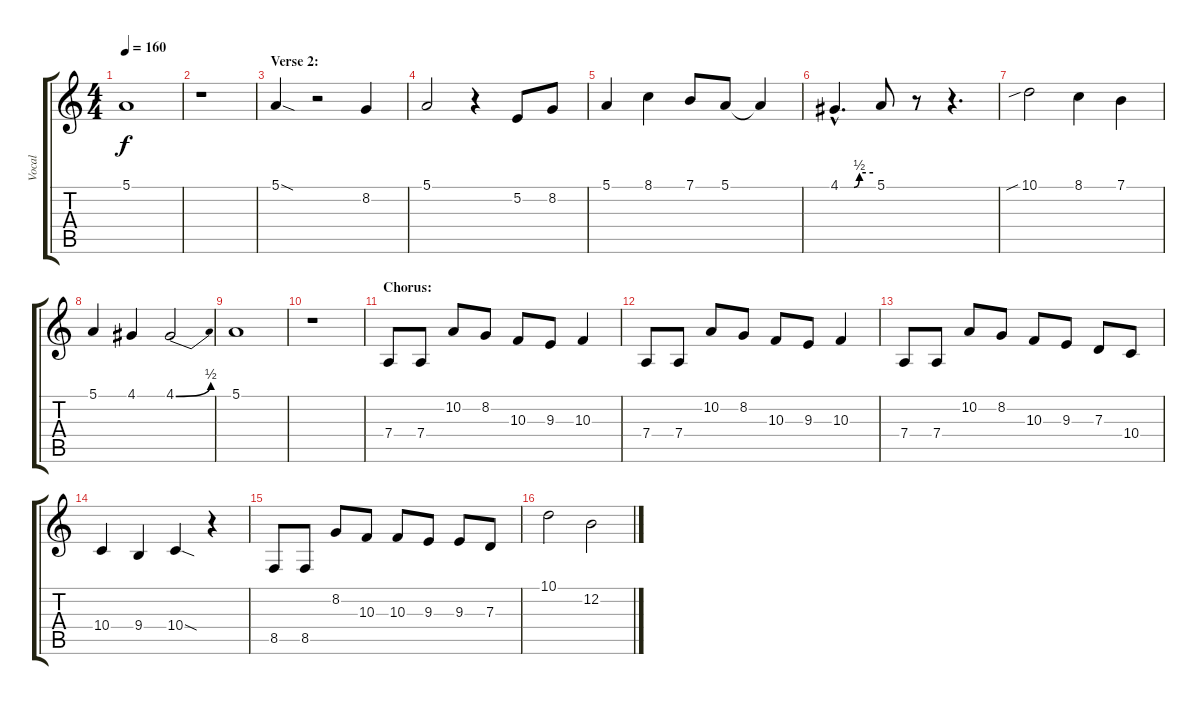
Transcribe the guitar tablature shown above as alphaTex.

\track ("Vocal" "Vocal") {instrument oboe}
\staff {score tabs}
\tuning (E4 B3 G3 D3 A2 E2) {hide}
\ts (4 4)
\tempo 160
\clef g2
\ks c
5.1.1{dy f} |
r.1 |
\section ("" "Verse 2:")
5.1{sod}.4 r.2 8.2.4 |
5.1.2 r.4 5.2.8 8.2.8 |
5.1.4 8.1.4 7.1.8 5.1.8 5.1{t}.4 |
4.1{be (custom 0 0 25 0 35 2 60 2) hac}.4{d} 5.1.8 r.8 r.4{d} |
10.1{sib}.2 8.1.4 7.1.4 |
5.1.4 4.1.4 4.1{be (bend 0 0 60 2)}.2 |
5.1.1 |
r.1 |
\section ("" "Chorus:")
7.4.8 7.4.8 10.2.8 8.2.8 10.3.8 9.3.8 10.3.4 |
7.4.8 7.4.8 10.2.8 8.2.8 10.3.8 9.3.8 10.3.4 |
7.4.8 7.4.8 10.2.8 8.2.8 10.3.8 9.3.8 7.3.8 10.4.8 |
10.4.4 9.4.4 10.4{sod}.4 r.4 |
8.5.8 8.5.8 8.2.8 10.3.8 10.3.8 9.3.8 9.3.8 7.3.8 |
10.1.2 12.2.2
